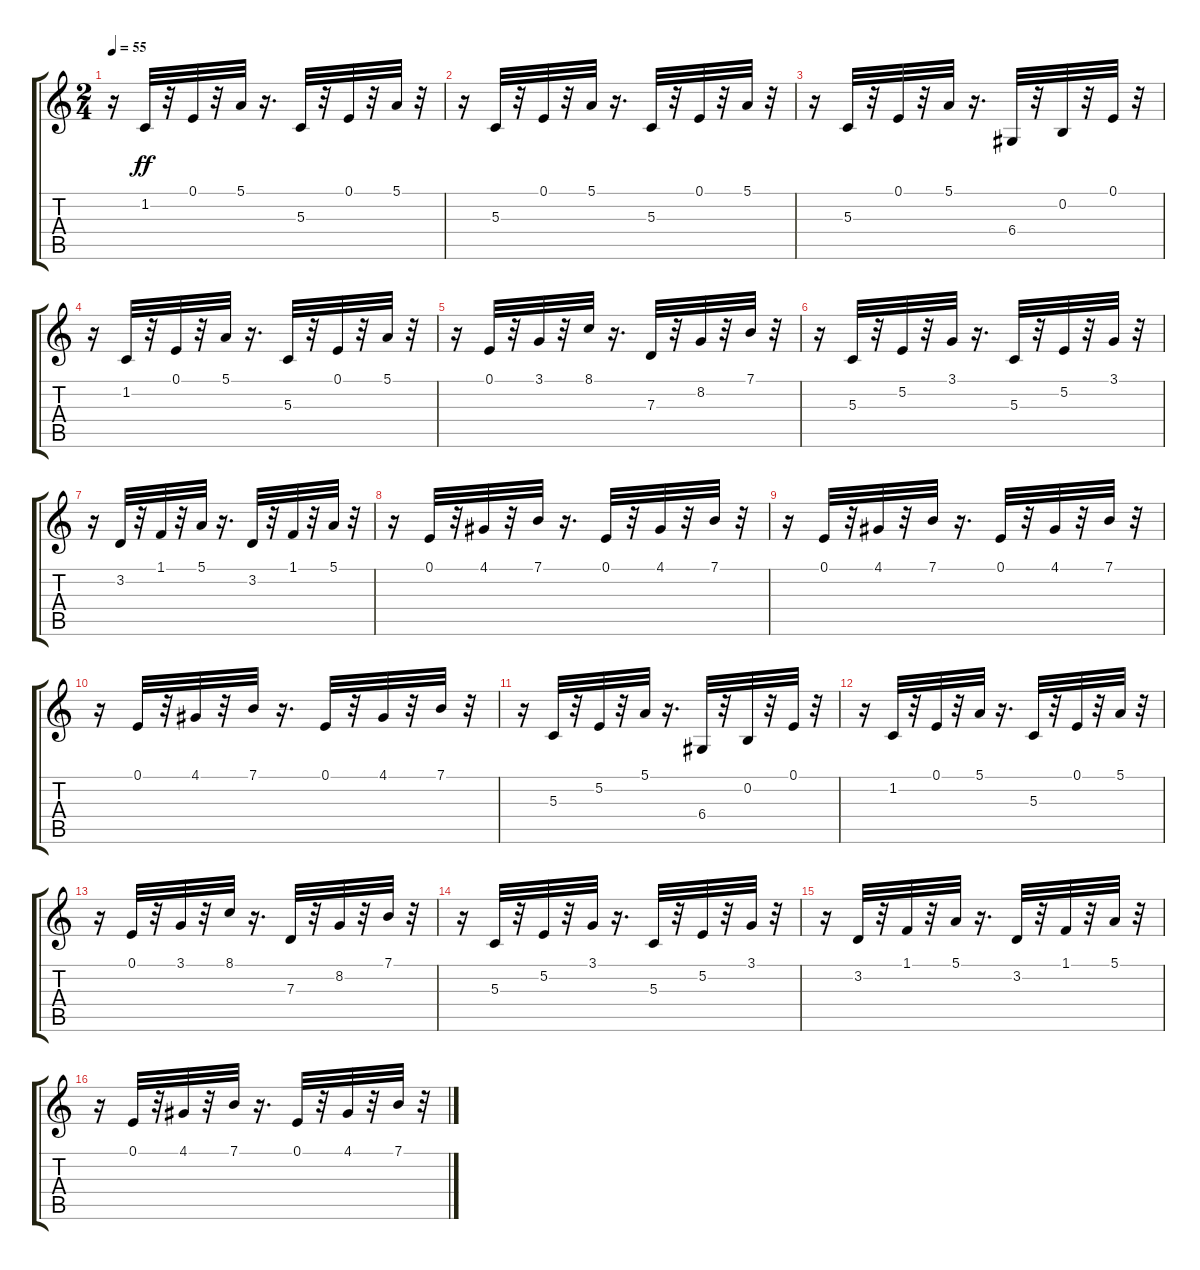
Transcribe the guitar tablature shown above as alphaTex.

\track "" {instrument synthstrings1}
\staff {score tabs}
\tuning (E4 B3 G3 D3 A2 E2) {hide}
\ts (2 4)
\tempo 55
\clef g2
\ks c
r.16{dy ff instrument synthstrings1} 1.2.32 r.32 0.1.32 r.32 5.1.32 r.16{d} 5.3.32 r.32 0.1.32 r.32 5.1.32 r.32 |
r.16 5.3.32 r.32 0.1.32 r.32 5.1.32 r.16{d} 5.3.32 r.32 0.1.32 r.32 5.1.32 r.32 |
r.16 5.3.32 r.32 0.1.32 r.32 5.1.32 r.16{d} 6.4.32 r.32 0.2.32 r.32 0.1.32 r.32 |
r.16 1.2.32 r.32 0.1.32 r.32 5.1.32 r.16{d} 5.3.32 r.32 0.1.32 r.32 5.1.32 r.32 |
r.16 0.1.32 r.32 3.1.32 r.32 8.1.32 r.16{d} 7.3.32 r.32 8.2.32 r.32 7.1.32 r.32 |
r.16 5.3.32 r.32 5.2.32 r.32 3.1.32 r.16{d} 5.3.32 r.32 5.2.32 r.32 3.1.32 r.32 |
r.16 3.2.32 r.32 1.1.32 r.32 5.1.32 r.16{d} 3.2.32 r.32 1.1.32 r.32 5.1.32 r.32 |
r.16 0.1.32 r.32 4.1.32 r.32 7.1.32 r.16{d} 0.1.32 r.32 4.1.32 r.32 7.1.32 r.32 |
r.16 0.1.32 r.32 4.1.32 r.32 7.1.32 r.16{d} 0.1.32 r.32 4.1.32 r.32 7.1.32 r.32 |
r.16 0.1.32 r.32 4.1.32 r.32 7.1.32 r.16{d} 0.1.32 r.32 4.1.32 r.32 7.1.32 r.32 |
r.16 5.3.32 r.32 5.2.32 r.32 5.1.32 r.16{d} 6.4.32 r.32 0.2.32 r.32 0.1.32 r.32 |
r.16 1.2.32 r.32 0.1.32 r.32 5.1.32 r.16{d} 5.3.32 r.32 0.1.32 r.32 5.1.32 r.32 |
r.16 0.1.32 r.32 3.1.32 r.32 8.1.32 r.16{d} 7.3.32 r.32 8.2.32 r.32 7.1.32 r.32 |
r.16 5.3.32 r.32 5.2.32 r.32 3.1.32 r.16{d} 5.3.32 r.32 5.2.32 r.32 3.1.32 r.32 |
r.16 3.2.32 r.32 1.1.32 r.32 5.1.32 r.16{d} 3.2.32 r.32 1.1.32 r.32 5.1.32 r.32 |
r.16 0.1.32 r.32 4.1.32 r.32 7.1.32 r.16{d} 0.1.32 r.32 4.1.32 r.32 7.1.32 r.32
